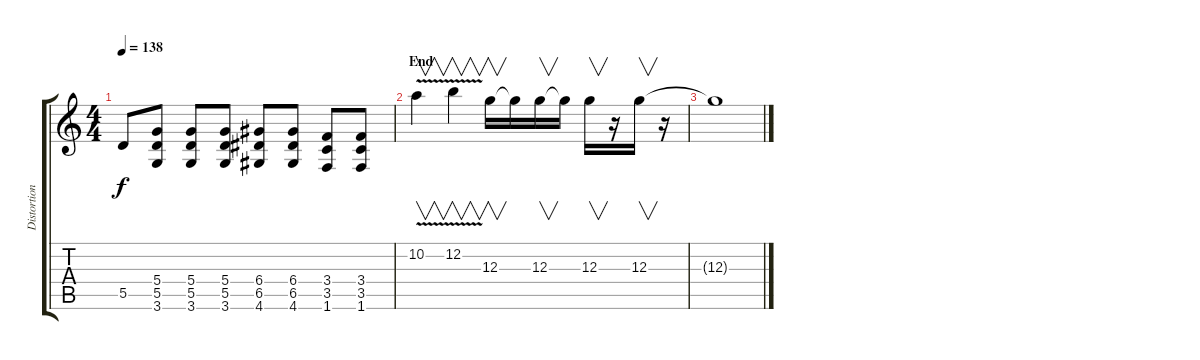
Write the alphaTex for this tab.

\track ("Distortion Gt." "Distortion") {instrument distortionguitar}
\staff {score tabs}
\tuning (E4 B3 G3 D3 A2 E2) {hide}
\ts (4 4)
\tempo 138
\clef g2
\ks c
5.5{t}.8{dy f} (5.4 5.5 3.6).8 (5.4 5.5 3.6).8 (5.4 5.5 3.6).8 (6.4 6.5 4.6).8 (6.4 6.5 4.6).8 (3.4 3.5 1.6).8 (3.4 3.5 1.6).8 |
\section ("" "End")
10.2{v}.4{v balance 8 instrument guitarharmonics} 12.2{v}.4{v} 12.3.16{v} 12.3{t}.16 12.3.16{v} 12.3{t}.16 12.3.16{v} r.16 12.3.16{v} r.16 |
12.3{t}.1
